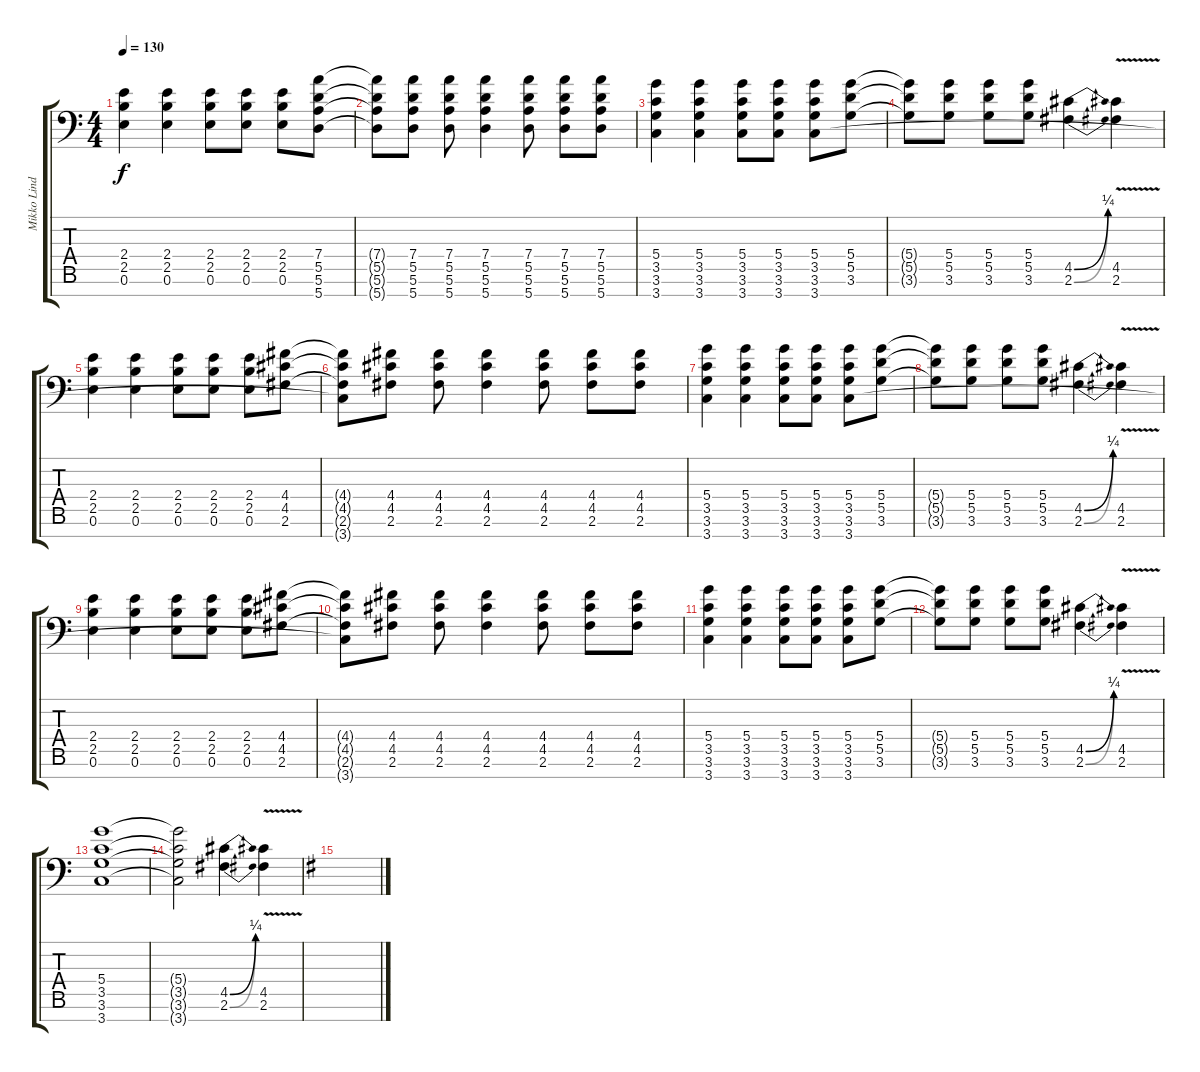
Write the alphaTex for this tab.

\track ("Mikko Lindström" "Mikko Lind") {instrument acousticguitarsteel}
\staff {score tabs}
\tuning (E4 B3 G3 D3 A2 E2 A1) {hide}
\ts (4 4)
\tempo 130
\clef f4
\ks c
(2.4 2.5 0.6).4{dy f} (2.4 2.5 0.6).4 (2.4 2.5 0.6).8 (2.4 2.5 0.6).8 (2.4 2.5 0.6).8 (7.4 5.5 5.6 5.7).8 |
(7.4{t} 5.5{t} 5.6{t} 5.7{t}).8 (7.4 5.5 5.6 5.7).8 (7.4 5.5 5.6 5.7).8 (7.4 5.5 5.6 5.7).4 (7.4 5.5 5.6 5.7).8 (7.4 5.5 5.6 5.7).8 (7.4 5.5 5.6 5.7).8 |
(5.4 3.5 3.6 3.7).4 (5.4 3.5 3.6 3.7).4 (5.4 3.5 3.6 3.7).8 (5.4 3.5 3.6 3.7).8 (5.4 3.5 3.6 3.7).8 (5.4 5.5 3.6).8 |
(5.4{t} 5.5{t} 3.6{t}).8 (5.4 5.5 3.6).8 (5.4 5.5 3.6).8 (5.4 5.5 3.6).8 (4.5{be (bend 0 0 60 1)} 2.6{be (bend 0 0 60 1)}).4 (4.5{v} 2.6{v}).4 |
(2.4 2.5 0.6).4 (2.4 2.5 0.6).4 (2.4 2.5 0.6).8 (2.4 2.5 0.6).8 (2.4 2.5 0.6).8 (4.4 4.5 2.6).8 |
(4.4{t} 4.5{t} 2.6{t} 3.7{t}).8 (4.4 4.5 2.6).8 (4.4 4.5 2.6).8 (4.4 4.5 2.6).4 (4.4 4.5 2.6).8 (4.4 4.5 2.6).8 (4.4 4.5 2.6).8 |
(5.4 3.5 3.6 3.7).4 (5.4 3.5 3.6 3.7).4 (5.4 3.5 3.6 3.7).8 (5.4 3.5 3.6 3.7).8 (5.4 3.5 3.6 3.7).8 (5.4 5.5 3.6).8 |
(5.4{t} 5.5{t} 3.6{t}).8 (5.4 5.5 3.6).8 (5.4 5.5 3.6).8 (5.4 5.5 3.6).8 (4.5{be (bend 0 0 60 1)} 2.6{be (bend 0 0 60 1)}).4 (4.5{v} 2.6{v}).4 |
(2.4 2.5 0.6).4 (2.4 2.5 0.6).4 (2.4 2.5 0.6).8 (2.4 2.5 0.6).8 (2.4 2.5 0.6).8 (4.4 4.5 2.6).8 |
(4.4{t} 4.5{t} 2.6{t} 3.7{t}).8 (4.4 4.5 2.6).8 (4.4 4.5 2.6).8 (4.4 4.5 2.6).4 (4.4 4.5 2.6).8 (4.4 4.5 2.6).8 (4.4 4.5 2.6).8 |
(5.4 3.5 3.6 3.7).4 (5.4 3.5 3.6 3.7).4 (5.4 3.5 3.6 3.7).8 (5.4 3.5 3.6 3.7).8 (5.4 3.5 3.6 3.7).8 (5.4 5.5 3.6).8 |
(5.4{t} 5.5{t} 3.6{t}).8 (5.4 5.5 3.6).8 (5.4 5.5 3.6).8 (5.4 5.5 3.6).8 (4.5{be (bend 0 0 60 1)} 2.6{be (bend 0 0 60 1)}).4 (4.5{v} 2.6{v}).4 |
(5.4 3.5 3.6 3.7).1 |
(5.4{t} 3.5{t} 3.6{t} 3.7{t}).2 (4.5{be (bend 0 0 60 1)} 2.6{be (bend 0 0 60 1)}).4 (4.5{v} 2.6{v}).4 |
\ks g
